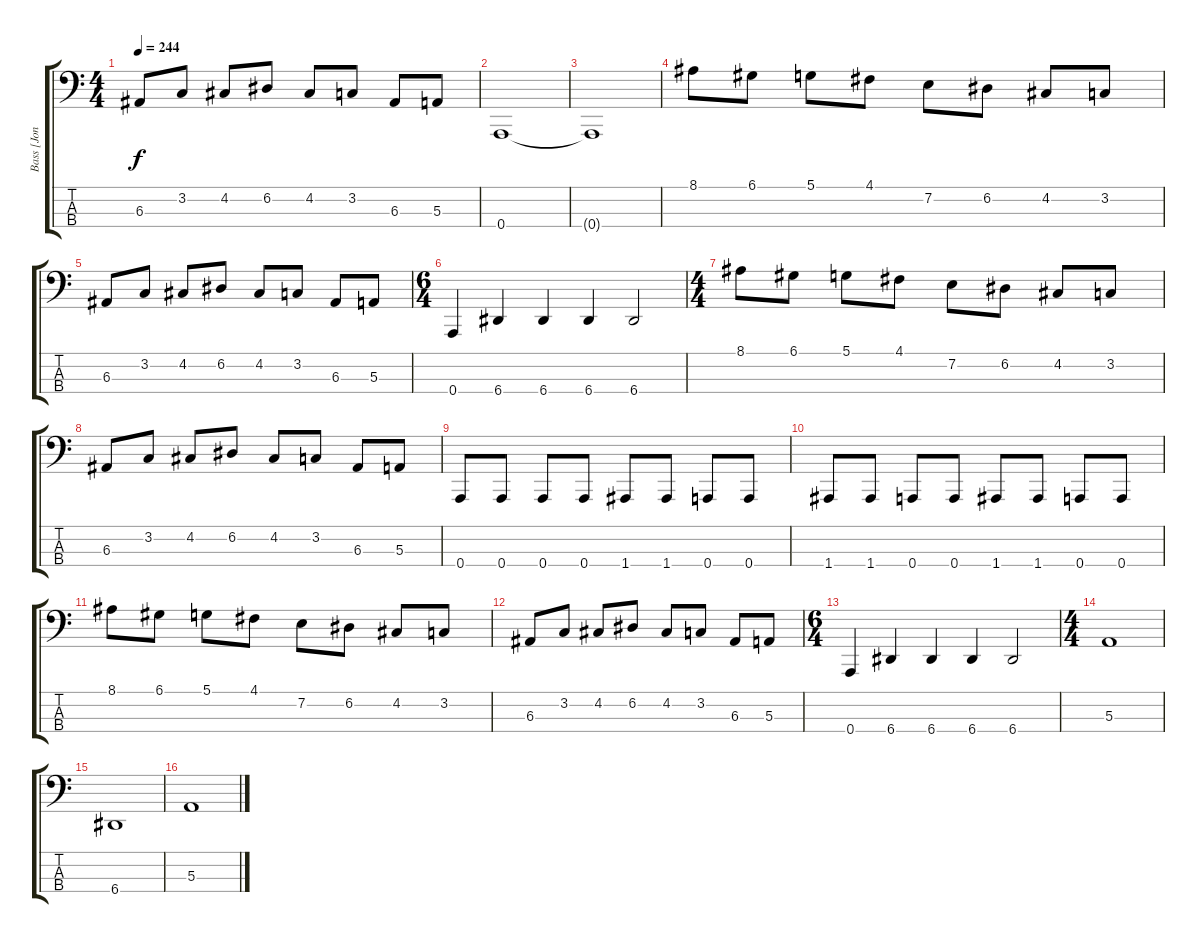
\track ("Bass [Jon Vesano]" "Bass [Jon ") {instrument electricbassfinger}
\staff {score tabs}
\tuning (D2 A1 E1 A0) {hide}
\ts (4 4)
\tempo 244
\clef f4
\ks c
6.3.8{dy f} 3.2.8 4.2.8 6.2.8 4.2.8 3.2.8 6.3.8 5.3.8 |
0.4.1 |
0.4{t}.1 |
8.1.8 6.1.8 5.1.8 4.1.8 7.2.8 6.2.8 4.2.8 3.2.8 |
6.3.8 3.2.8 4.2.8 6.2.8 4.2.8 3.2.8 6.3.8 5.3.8 |
\ts (6 4)
0.4.4 6.4.4 6.4.4 6.4.4 6.4.2 |
\ts (4 4)
8.1.8 6.1.8 5.1.8 4.1.8 7.2.8 6.2.8 4.2.8 3.2.8 |
6.3.8 3.2.8 4.2.8 6.2.8 4.2.8 3.2.8 6.3.8 5.3.8 |
0.4.8 0.4.8 0.4.8 0.4.8 1.4.8 1.4.8 0.4.8 0.4.8 |
1.4.8 1.4.8 0.4.8 0.4.8 1.4.8 1.4.8 0.4.8 0.4.8 |
8.1.8 6.1.8 5.1.8 4.1.8 7.2.8 6.2.8 4.2.8 3.2.8 |
6.3.8 3.2.8 4.2.8 6.2.8 4.2.8 3.2.8 6.3.8 5.3.8 |
\ts (6 4)
0.4.4 6.4.4 6.4.4 6.4.4 6.4.2 |
\ts (4 4)
5.3.1 |
6.4.1 |
5.3.1
